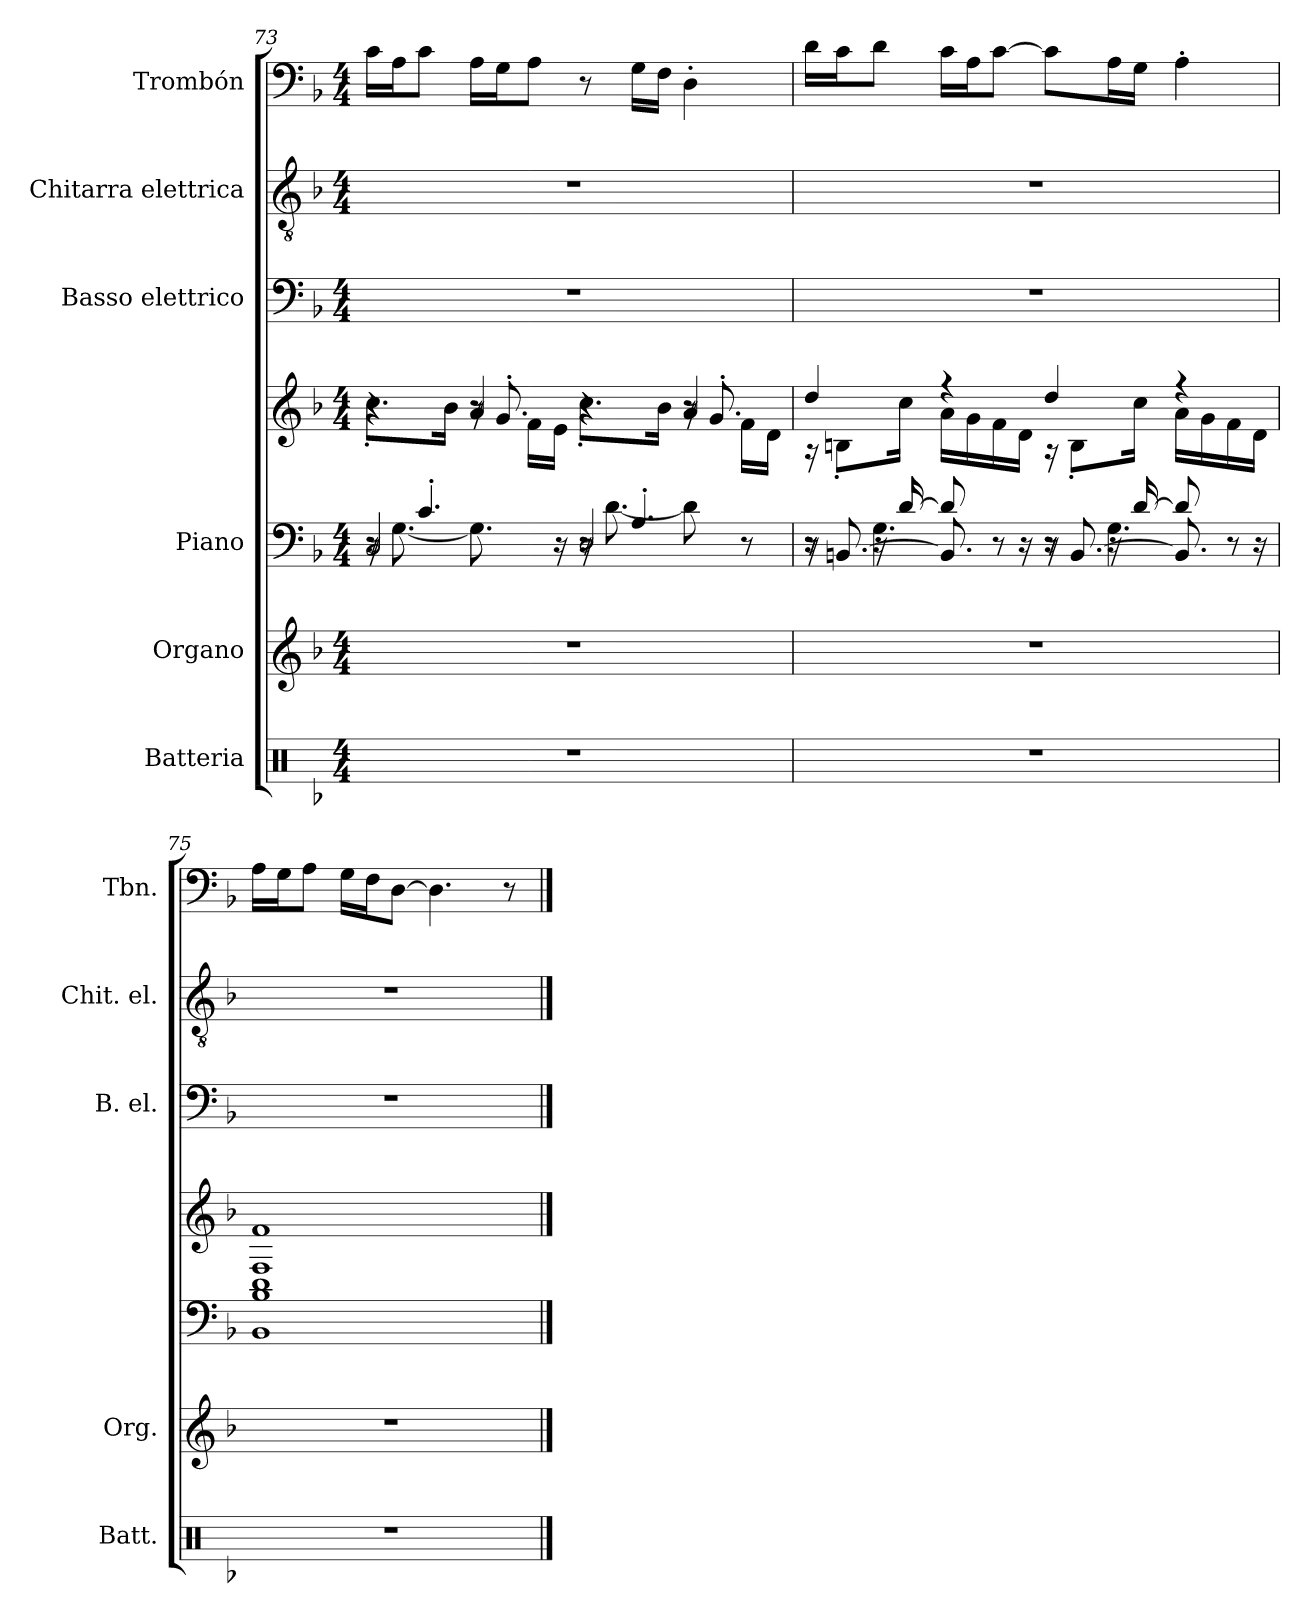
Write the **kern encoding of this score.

**kern	**kern	**kern	**kern	**kern	**kern	**kern
*part6	*part5	*part4	*part4	*part3	*part2	*part1
*staff7	*staff6	*staff5	*staff4	*staff3	*staff2	*staff1
*I"Batteria	*I"Organo	*I"Piano	*	*I"Basso elettrico	*I"Chitarra elettrica	*I"Trombón
*I'Batt.	*I'Org.	*	*	*I'B. el.	*I'Chit. el.	*I'Tbn.
*clefX	*clefG2	*clefF4	*clefG2	*clefF4	*clefGv2	*clefF4
*	*	*	*	*ITrd7c12	*	*
*k[b-]	*k[b-]	*k[b-]	*k[b-]	*k[b-]	*k[b-]	*k[b-]
*M4/4	*M4/4	*M4/4	*M4/4	*M4/4	*M4/4	*M4/4
=73	=73	=73	=73	=73	=73	=73
*	*	*^	*^	*	*	*
*	*	*	*^	*	*^	*	*	*
1r	1r	8r	16r	2C/	4r	8.cc'\L	4r	1r	1r	16c\LL
.	.	.	[8.G\	.	.	.	.	.	.	16A\J
.	.	4.c'/	.	.	.	.	.	.	.	8c\J
.	.	.	.	.	.	16b-\Jk	.	.	.	.
.	.	.	8.G\]	.	4a/	8r	16r	.	.	16A\LL
.	.	.	.	.	.	.	8.g'/	.	.	16G\J
.	.	.	.	.	.	16f\LL	.	.	.	8A\J
.	.	.	16r	.	.	16e\JJ	.	.	.	.
.	.	8r	16r	2D/	4r	8.cc'\L	4r	.	.	8r
.	.	.	[8.d\	.	.	.	.	.	.	.
.	.	4.A'/	.	.	.	.	.	.	.	16G\LL
.	.	.	.	.	.	16b-\Jk	.	.	.	16F\JJ
.	.	.	8d\]	.	4a/	8r	16r	.	.	4D'\
.	.	.	.	.	.	.	8.g'/	.	.	.
.	.	.	8r	.	.	16f\LL	.	.	.	.
.	.	.	.	.	.	16d\JJ	.	.	.	.
*	*	*	*	*	*	*v	*v	*	*	*
!!LO:PB:g=z
=74	=74	=74	=74	=74	=74	=74	=74	=74	=74
1r	1r	8r	8r	16r	4dd/	16r	1r	1r	16d\LL
.	.	.	.	[8.BBn/	.	8Bn'\L	.	.	16c\J
.	.	16r	4.G\	.	.	.	.	.	8d\J
.	.	[16d/	.	.	.	16cc\Jk	.	.	.
.	.	8d/]	.	8.BB/]	4r	16a\LL	.	.	16c\LL
.	.	.	.	.	.	16g\	.	.	16A\J
.	.	8r	.	.	.	16f\	.	.	[8c\J
.	.	.	.	16r	.	16d\JJ	.	.	.
.	.	8r	8r	16r	4dd/	16r	.	.	8c\L]
.	.	.	.	[8.BB/	.	8B'\L	.	.	.
.	.	16r	4.G\	.	.	.	.	.	16A\L
.	.	[16d/	.	.	.	16cc\Jk	.	.	16G\JJ
.	.	8d/]	.	8.BB/]	4r	16a\LL	.	.	4A'\
.	.	.	.	.	.	16g\	.	.	.
.	.	8r	.	.	.	16f\	.	.	.
.	.	.	.	16r	.	16d\JJ	.	.	.
*	*	*v	*v	*v	*	*	*	*	*
*	*	*	*v	*v	*	*	*
=75	=75	=75	=75	=75	=75	=75
1r	1r	1BB- 1B- 1d	1F 1f	1r	1r	16A\LL
.	.	.	.	.	.	16G\J
.	.	.	.	.	.	8A\J
.	.	.	.	.	.	16G\LL
.	.	.	.	.	.	16F\J
.	.	.	.	.	.	[8D\J
.	.	.	.	.	.	4.D\]
.	.	.	.	.	.	8r
==	==	==	==	==	==	==
*-	*-	*-	*-	*-	*-	*-
